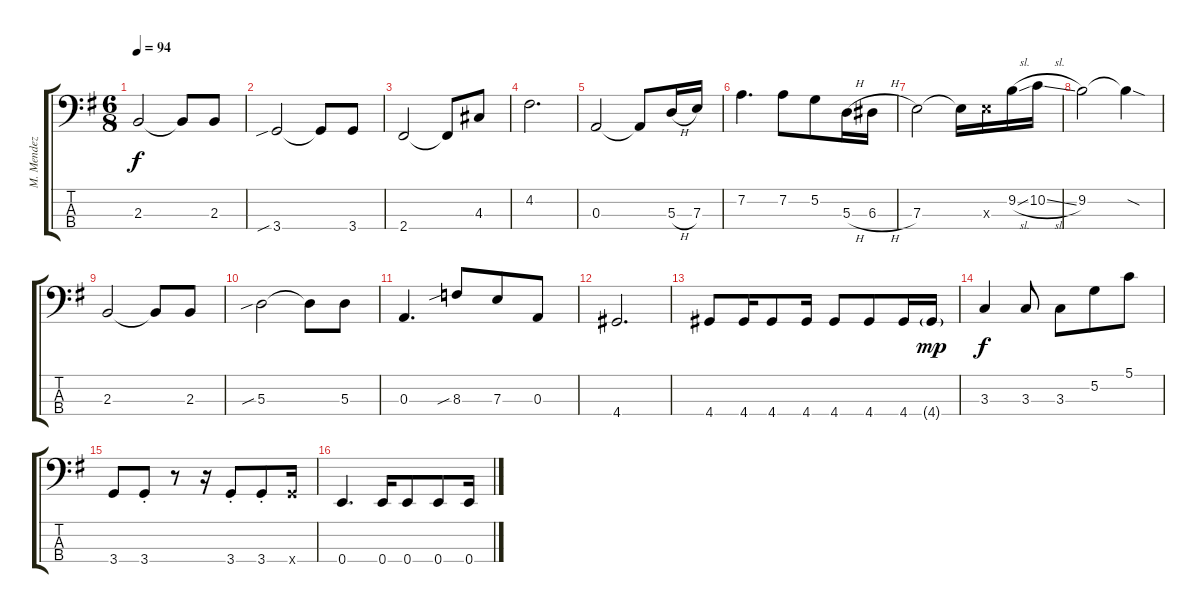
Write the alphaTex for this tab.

\track ("M. Mendez - El. Bass" "M. Mendez ") {instrument electricbassfinger}
\staff {score tabs}
\tuning (G2 D2 A1 E1) {hide}
\ts (6 8)
\tempo 94
\clef f4
\ks g
2.3.2{dy f} 2.3{t}.8 2.3.8 |
3.4{sib}.2 3.4{t}.8 3.4.8 |
2.4.2 2.4{t}.8 4.3.8 |
4.2.2{d} |
0.3.2 0.3{t}.8 5.3{h}.16 7.3.16 |
7.2.4{d} 7.2.8 5.2.8 5.3{h}.16 6.3{h}.16 |
7.3.2 7.3{t}.16 7.3{x}.16 9.2{sl}.16 10.2{sl}.16 |
9.2.2 9.2{sod t}.4 |
2.3.2 2.3{t}.8 2.3.8 |
5.3{sib}.2 5.3{t}.8 5.3.8 |
0.3.4{d} 8.3{sib}.8 7.3.8 0.3.8 |
4.4.2{d} |
4.4.8 4.4.16 4.4.8 4.4.16 4.4.8 4.4.8 4.4.16 4.4{g}.16{dy mp} |
3.3.4{dy f} 3.3.8 3.3.8 5.2.8 5.1.8 |
3.4.8 3.4{st}.8 r.8 r.16 3.4{st}.8 3.4{st}.8 3.4{x}.16 |
0.4.4{d} 0.4.16 0.4.8 0.4.8 0.4.16
